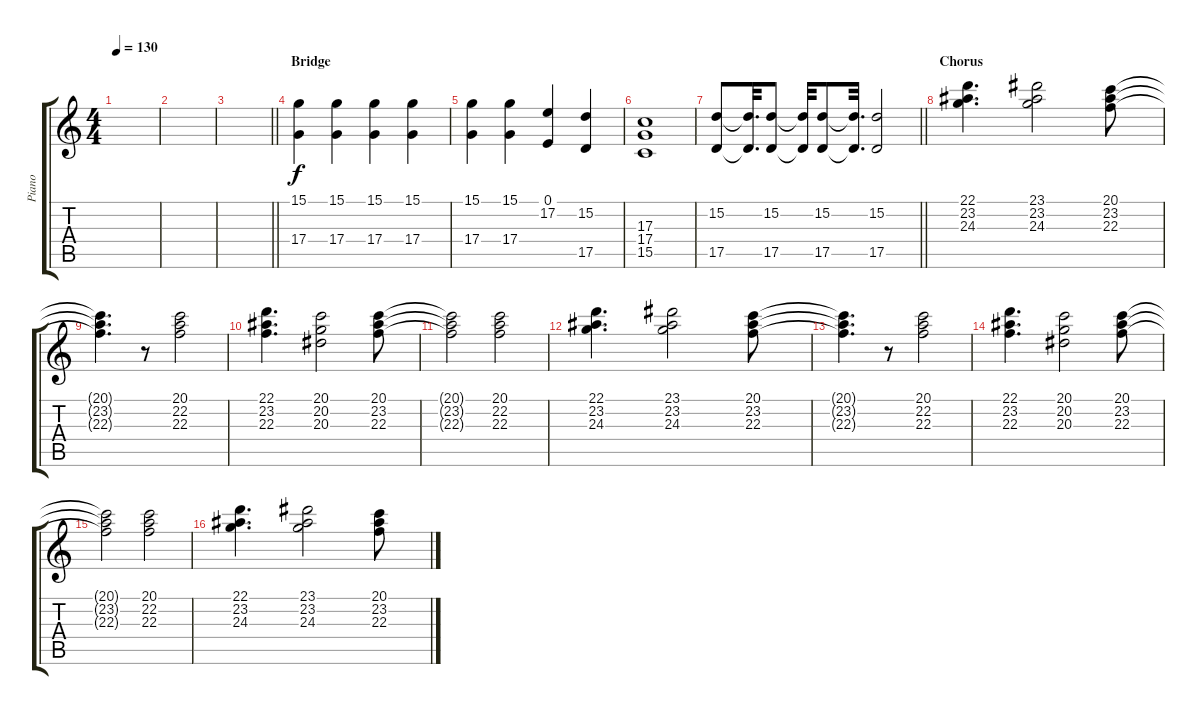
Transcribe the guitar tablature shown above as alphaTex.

\track ("Piano" "Piano") {instrument electricgrandpiano}
\staff {score tabs}
\tuning (E4 B3 G3 D3 A2 E2) {hide}
\ts (4 4)
\tempo 130
\clef g2
\ks c
|
|
\barLineRight lightlight
|
\section ("" "Bridge")
(15.1 17.4).4 (15.1 17.4).4 (15.1 17.4).4 (15.1 17.4).4 |
(15.1 17.4).4 (15.1 17.4).4 (0.1 17.2).4 (15.2 17.5).4 |
(17.3 17.4 15.5).1 |
\barLineRight lightlight
(15.2 17.5).8 (15.2{t} 17.5{t}).32{d} (15.2 17.5).8 (15.2{t} 17.5{t}).32 (15.2 17.5).8 (15.2{t} 17.5{t}).32{d} (15.2 17.5).2 |
\section ("" "Chorus")
(22.1 23.2 24.3).4{d} (23.1 23.2 24.3).2 (20.1 23.2 22.3).8 |
(20.1{t} 23.2{t} 22.3{t}).4{d} r.8 (20.1 22.2 22.3).2 |
(22.1 23.2 22.3).4{d} (20.1 20.2 20.3).2 (20.1 23.2 22.3).8 |
(20.1{t} 23.2{t} 22.3{t}).2 (20.1 22.2 22.3).2 |
(22.1 23.2 24.3).4{d} (23.1 23.2 24.3).2 (20.1 23.2 22.3).8 |
(20.1{t} 23.2{t} 22.3{t}).4{d} r.8 (20.1 22.2 22.3).2 |
(22.1 23.2 22.3).4{d} (20.1 20.2 20.3).2 (20.1 23.2 22.3).8 |
(20.1{t} 23.2{t} 22.3{t}).2 (20.1 22.2 22.3).2 |
(22.1 23.2 24.3).4{d} (23.1 23.2 24.3).2 (20.1 23.2 22.3).8
